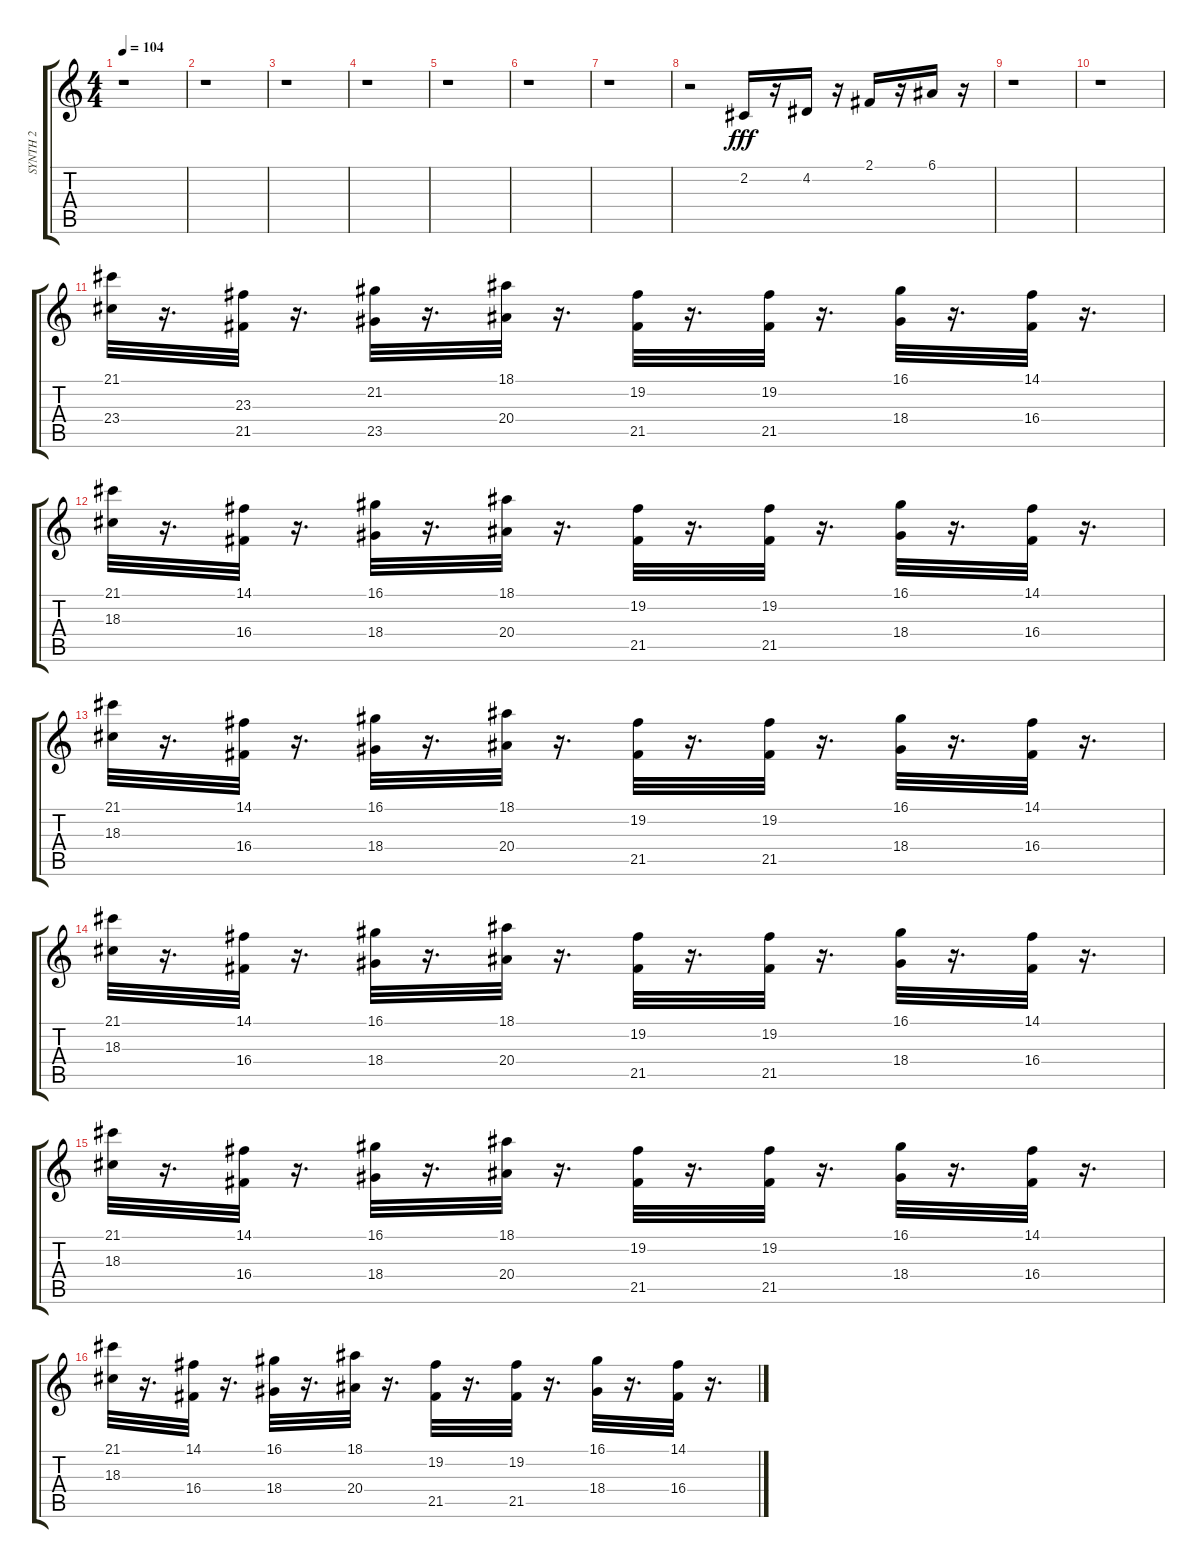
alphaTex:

\track ("SYNTH 2" "SYNTH 2") {instrument lead4chiff}
\staff {score tabs}
\tuning (E4 B3 G3 D3 A2 E2) {hide}
\ts (4 4)
\tempo 104
\clef g2
\ks c
r.1{dy fff} |
r.1 |
r.1 |
r.1 |
r.1 |
r.1 |
r.1 |
r.2 2.2.16{volume 9} r.16 4.2.16 r.16 2.1.16 r.16 6.1.16 r.16 |
r.1 |
r.1 |
(21.1 23.4).32{volume 8} r.16{d} (23.3 21.5).32 r.16{d} (21.2 23.5).32 r.16{d} (18.1 20.4).32 r.16{d} (19.2 21.5).32 r.16{d} (19.2 21.5).32 r.16{d} (16.1 18.4).32 r.16{d} (14.1 16.4).32 r.16{d} |
(21.1 18.3).32 r.16{d} (14.1 16.4).32 r.16{d} (16.1 18.4).32 r.16{d} (18.1 20.4).32 r.16{d} (19.2 21.5).32 r.16{d} (19.2 21.5).32 r.16{d} (16.1 18.4).32 r.16{d} (14.1 16.4).32 r.16{d} |
(21.1 18.3).32 r.16{d} (14.1 16.4).32 r.16{d} (16.1 18.4).32 r.16{d} (18.1 20.4).32 r.16{d} (19.2 21.5).32 r.16{d} (19.2 21.5).32 r.16{d} (16.1 18.4).32 r.16{d} (14.1 16.4).32 r.16{d} |
(21.1 18.3).32 r.16{d} (14.1 16.4).32 r.16{d} (16.1 18.4).32 r.16{d} (18.1 20.4).32 r.16{d} (19.2 21.5).32 r.16{d} (19.2 21.5).32 r.16{d} (16.1 18.4).32 r.16{d} (14.1 16.4).32 r.16{d} |
(21.1 18.3).32 r.16{d} (14.1 16.4).32 r.16{d} (16.1 18.4).32 r.16{d} (18.1 20.4).32 r.16{d} (19.2 21.5).32 r.16{d} (19.2 21.5).32 r.16{d} (16.1 18.4).32 r.16{d} (14.1 16.4).32 r.16{d} |
(21.1 18.3).32 r.16{d} (14.1 16.4).32 r.16{d} (16.1 18.4).32 r.16{d} (18.1 20.4).32 r.16{d} (19.2 21.5).32 r.16{d} (19.2 21.5).32 r.16{d} (16.1 18.4).32 r.16{d} (14.1 16.4).32 r.16{d}
